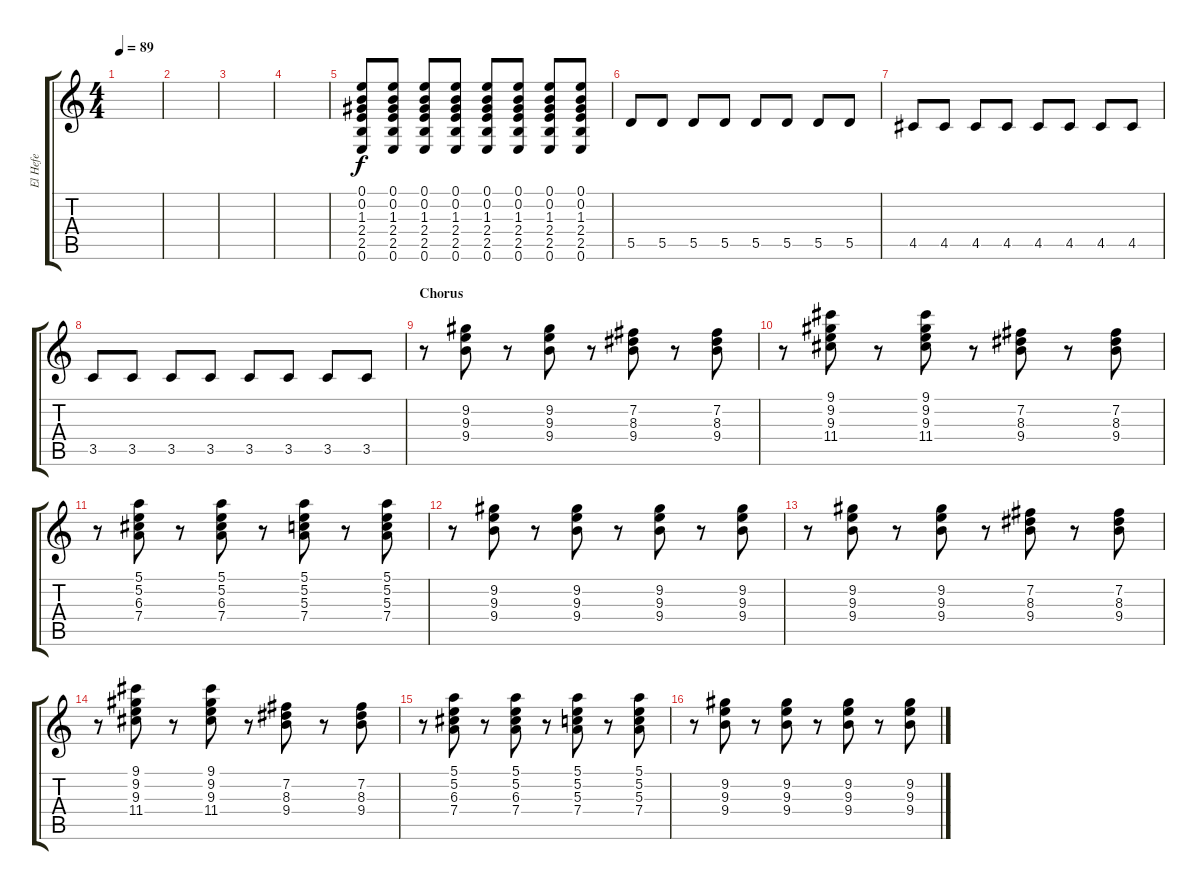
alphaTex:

\track ("El Hefe" "El Hefe") {instrument overdrivenguitar}
\staff {score tabs}
\tuning (E4 B3 G3 D3 A2 E2) {hide}
\ts (4 4)
\tempo 89
\clef g2
\ks c
|
|
|
|
(0.1 0.2 1.3 2.4 2.5 0.6).8 (0.1 0.2 1.3 2.4 2.5 0.6).8 (0.1 0.2 1.3 2.4 2.5 0.6).8 (0.1 0.2 1.3 2.4 2.5 0.6).8 (0.1 0.2 1.3 2.4 2.5 0.6).8 (0.1 0.2 1.3 2.4 2.5 0.6).8 (0.1 0.2 1.3 2.4 2.5 0.6).8 (0.1 0.2 1.3 2.4 2.5 0.6).8 |
5.5.8 5.5.8 5.5.8 5.5.8 5.5.8 5.5.8 5.5.8 5.5.8 |
4.5.8 4.5.8 4.5.8 4.5.8 4.5.8 4.5.8 4.5.8 4.5.8 |
3.5.8 3.5.8 3.5.8 3.5.8 3.5.8 3.5.8 3.5.8 3.5.8 |
\section ("" "Chorus")
r.8{instrument electricguitarclean} (9.2 9.3 9.4).8 r.8 (9.2 9.3 9.4).8 r.8 (7.2 8.3 9.4).8 r.8 (7.2 8.3 9.4).8 |
r.8 (9.1 9.2 9.3 11.4).8 r.8 (9.1 9.2 9.3 11.4).8 r.8 (7.2 8.3 9.4).8 r.8 (7.2 8.3 9.4).8 |
r.8 (5.1 5.2 6.3 7.4).8 r.8 (5.1 5.2 6.3 7.4).8 r.8 (5.1 5.2 5.3 7.4).8 r.8 (5.1 5.2 5.3 7.4).8 |
r.8 (9.2 9.3 9.4).8 r.8 (9.2 9.3 9.4).8 r.8 (9.2 9.3 9.4).8 r.8 (9.2 9.3 9.4).8 |
r.8{instrument electricguitarclean} (9.2 9.3 9.4).8 r.8 (9.2 9.3 9.4).8 r.8 (7.2 8.3 9.4).8 r.8 (7.2 8.3 9.4).8 |
r.8 (9.1 9.2 9.3 11.4).8 r.8 (9.1 9.2 9.3 11.4).8 r.8 (7.2 8.3 9.4).8 r.8 (7.2 8.3 9.4).8 |
r.8 (5.1 5.2 6.3 7.4).8 r.8 (5.1 5.2 6.3 7.4).8 r.8 (5.1 5.2 5.3 7.4).8 r.8 (5.1 5.2 5.3 7.4).8 |
r.8 (9.2 9.3 9.4).8 r.8 (9.2 9.3 9.4).8 r.8 (9.2 9.3 9.4).8 r.8 (9.2 9.3 9.4).8
